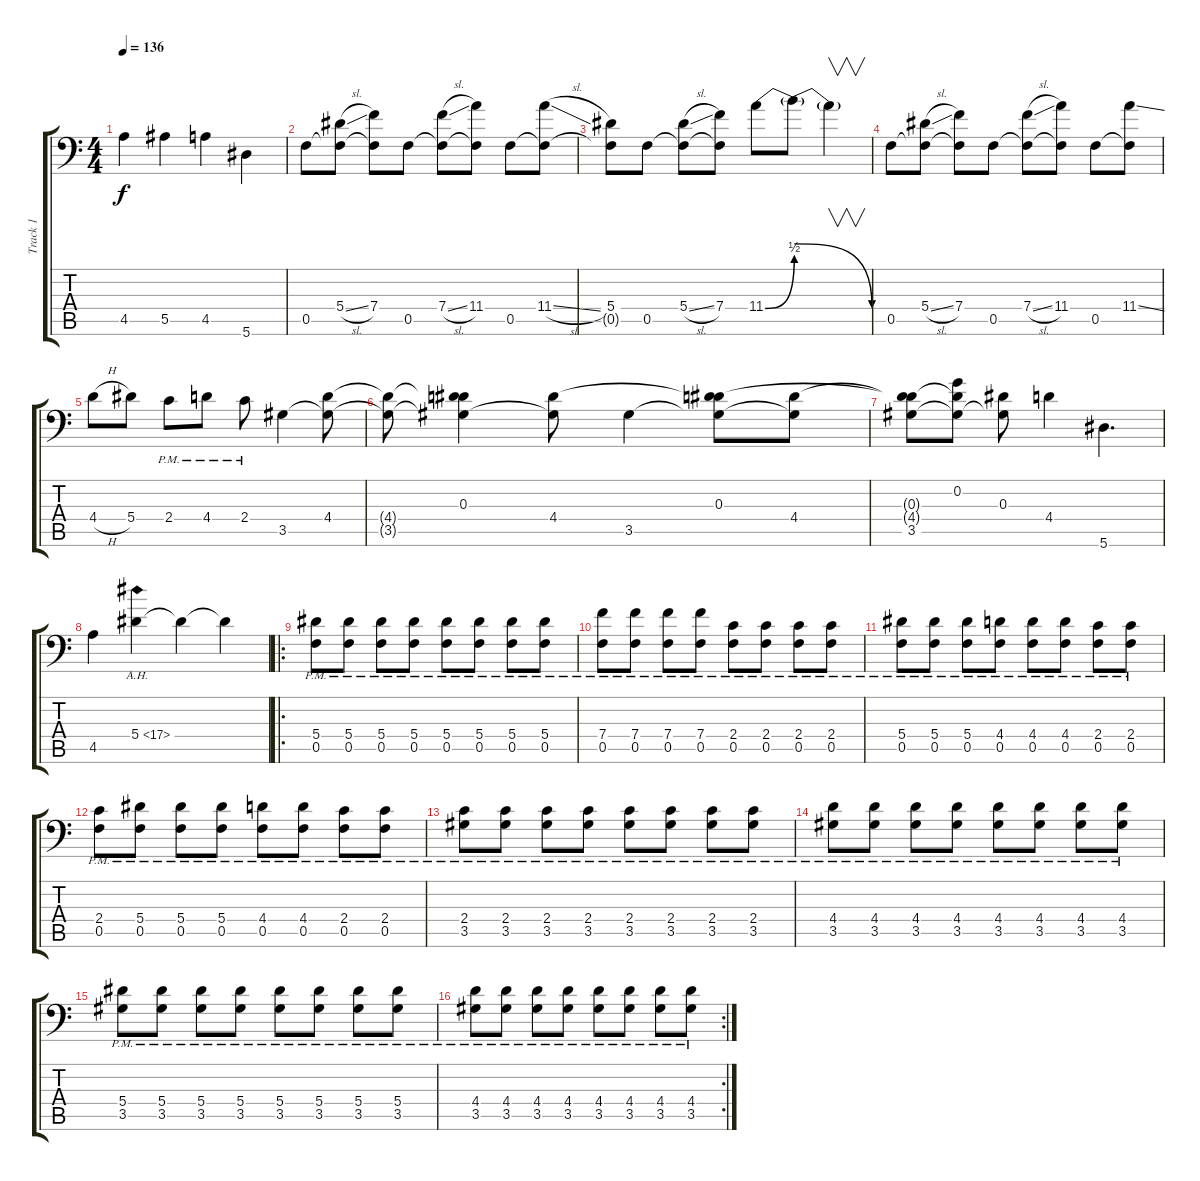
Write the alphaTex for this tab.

\track ("Track 1" "Track 1") {instrument distortionguitar}
\staff {score tabs}
\tuning (C4 G3 Eb3 Bb2 F2 Bb1) {hide}
\ts (4 4)
\tempo 136
\clef f4
\ks c
4.5.4{dy f} 5.5.4 4.5.4 5.6.4 |
0.5.8 (5.4{sl} 0.5{t}).8 (7.4 0.5{t}).8 0.5.8 (7.4{sl} 0.5{t}).8 (11.4 0.5{t}).8 0.5.8 (11.4{sl} 0.5{t}).8 |
(5.4 0.5{t}).8 0.5.8 (5.4{sl} 0.5{t}).8 (7.4 0.5{t}).8 11.4{be (bend 0 0 60 2)}.8 11.4{be (release 0 4 60 0) t}.8 11.4{t}.4{v} |
0.5.8 (5.4{sl} 0.5{t}).8 (7.4 0.5{t}).8 0.5.8 (7.4{sl} 0.5{t}).8 (11.4 0.5{t}).8 0.5.8 (11.4{ss} 0.5{t}).8 |
4.4{h}.8 5.4.8 2.4{pm}.8 4.4{pm}.8 2.4{pm}.8 3.5.4 (4.4 3.5{t}).8 |
(4.4{t} 3.5{t}).8 (0.3 4.4{t} 3.5{t}).4 (4.4 3.5{t}).8 3.5.4 (0.3 4.4{t} 3.5{t}).8 (4.4 3.5{t}).8 |
(0.3{t} 4.4{t} 3.5).8 (0.2 4.4{t} 3.5{t}).8 (0.3 3.5{t}).8 4.4.4 5.6.4{d} |
4.5.4 5.4{ah 12}.4 5.4{t}.4 5.4{t}.4 |
\ro
(5.4{pm} 0.5{pm}).8 (5.4{pm} 0.5{pm}).8 (5.4{pm} 0.5{pm}).8 (5.4{pm} 0.5{pm}).8 (5.4{pm} 0.5{pm}).8 (5.4{pm} 0.5{pm}).8 (5.4{pm} 0.5{pm}).8 (5.4{pm} 0.5{pm}).8 |
(7.4{pm} 0.5{pm}).8 (7.4{pm} 0.5{pm}).8 (7.4{pm} 0.5{pm}).8 (7.4{pm} 0.5{pm}).8 (2.4{pm} 0.5{pm}).8 (2.4{pm} 0.5{pm}).8 (2.4{pm} 0.5{pm}).8 (2.4{pm} 0.5{pm}).8 |
(5.4{pm} 0.5{pm}).8 (5.4{pm} 0.5{pm}).8 (5.4{pm} 0.5{pm}).8 (4.4{pm} 0.5{pm}).8 (4.4{pm} 0.5{pm}).8 (4.4{pm} 0.5{pm}).8 (2.4{pm} 0.5{pm}).8 (2.4{pm} 0.5{pm}).8 |
(2.4{pm} 0.5{pm}).8 (5.4{pm} 0.5{pm}).8 (5.4{pm} 0.5{pm}).8 (5.4{pm} 0.5{pm}).8 (4.4{pm} 0.5{pm}).8 (4.4{pm} 0.5{pm}).8 (2.4{pm} 0.5{pm}).8 (2.4{pm} 0.5{pm}).8 |
(2.4{pm} 3.5{pm}).8 (2.4{pm} 3.5{pm}).8 (2.4{pm} 3.5{pm}).8 (2.4{pm} 3.5{pm}).8 (2.4{pm} 3.5{pm}).8 (2.4{pm} 3.5{pm}).8 (2.4{pm} 3.5{pm}).8 (2.4{pm} 3.5{pm}).8 |
(4.4{pm} 3.5{pm}).8 (4.4{pm} 3.5{pm}).8 (4.4{pm} 3.5{pm}).8 (4.4{pm} 3.5{pm}).8 (4.4{pm} 3.5{pm}).8 (4.4{pm} 3.5{pm}).8 (4.4{pm} 3.5{pm}).8 (4.4{pm} 3.5{pm}).8 |
(5.4{pm} 3.5{pm}).8 (5.4{pm} 3.5{pm}).8 (5.4{pm} 3.5{pm}).8 (5.4{pm} 3.5{pm}).8 (5.4{pm} 3.5{pm}).8 (5.4{pm} 3.5{pm}).8 (5.4{pm} 3.5{pm}).8 (5.4{pm} 3.5{pm}).8 |
\rc 2
(4.4{pm} 3.5{pm}).8 (4.4{pm} 3.5{pm}).8 (4.4{pm} 3.5{pm}).8 (4.4{pm} 3.5{pm}).8 (4.4{pm} 3.5{pm}).8 (4.4{pm} 3.5{pm}).8 (4.4{pm} 3.5{pm}).8 (4.4{pm} 3.5{pm}).8
